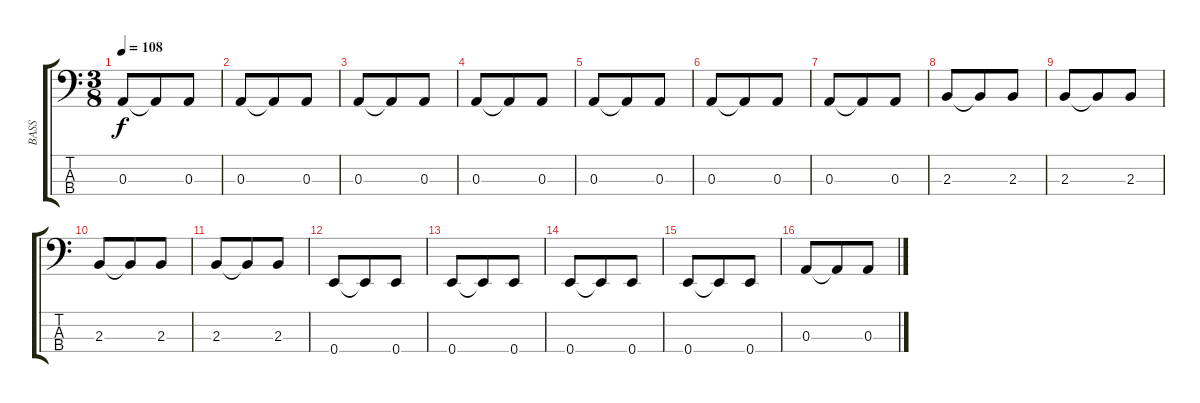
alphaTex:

\track ("BASS" "BASS") {instrument acousticguitarnylon}
\staff {score tabs}
\tuning (G2 D2 A1 E1) {hide}
\ts (3 8)
\tempo 108
\clef f4
\ks c
0.3.8{dy f} 0.3{t}.8 0.3.8 |
0.3.8 0.3{t}.8 0.3.8 |
0.3.8 0.3{t}.8 0.3.8 |
0.3.8 0.3{t}.8 0.3.8 |
0.3.8 0.3{t}.8 0.3.8 |
0.3.8 0.3{t}.8 0.3.8 |
0.3.8 0.3{t}.8 0.3.8 |
2.3.8 2.3{t}.8 2.3.8 |
2.3.8 2.3{t}.8 2.3.8 |
2.3.8 2.3{t}.8 2.3.8 |
2.3.8 2.3{t}.8 2.3.8 |
0.4.8 0.4{t}.8 0.4.8 |
0.4.8 0.4{t}.8 0.4.8 |
0.4.8 0.4{t}.8 0.4.8 |
0.4.8 0.4{t}.8 0.4.8 |
0.3.8 0.3{t}.8 0.3.8
